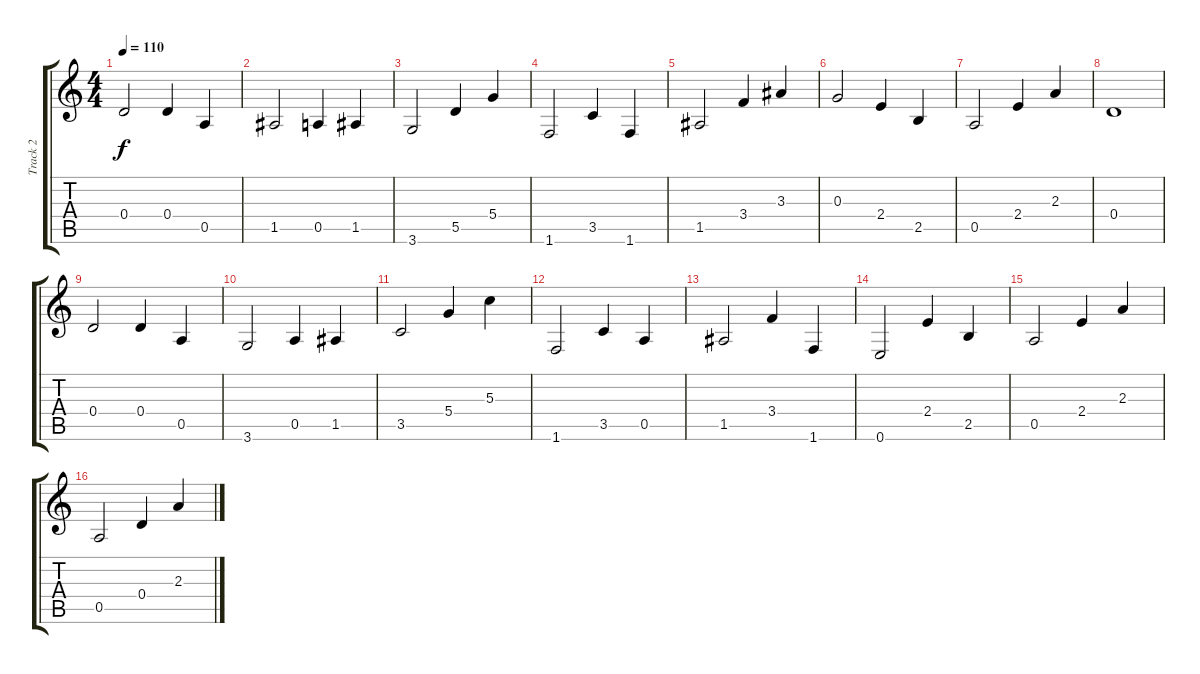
\track ("Track 2" "Track 2") {instrument electricbassfinger}
\staff {score tabs}
\tuning (E4 B3 G3 D3 A2 E2) {hide}
\ts (4 4)
\tempo 110
\clef g2
\ks c
0.4.2{dy f} 0.4.4 0.5.4 |
1.5.2 0.5.4 1.5.4 |
3.6.2 5.5.4 5.4.4 |
1.6.2 3.5.4 1.6.4 |
1.5.2 3.4.4 3.3.4 |
0.3.2 2.4.4 2.5.4 |
0.5.2 2.4.4 2.3.4 |
0.4.1 |
0.4.2 0.4.4 0.5.4 |
3.6.2 0.5.4 1.5.4 |
3.5.2 5.4.4 5.3.4 |
1.6.2 3.5.4 0.5.4 |
1.5.2 3.4.4 1.6.4 |
0.6.2 2.4.4 2.5.4 |
0.5.2 2.4.4 2.3.4 |
0.5.2 0.4.4 2.3.4
